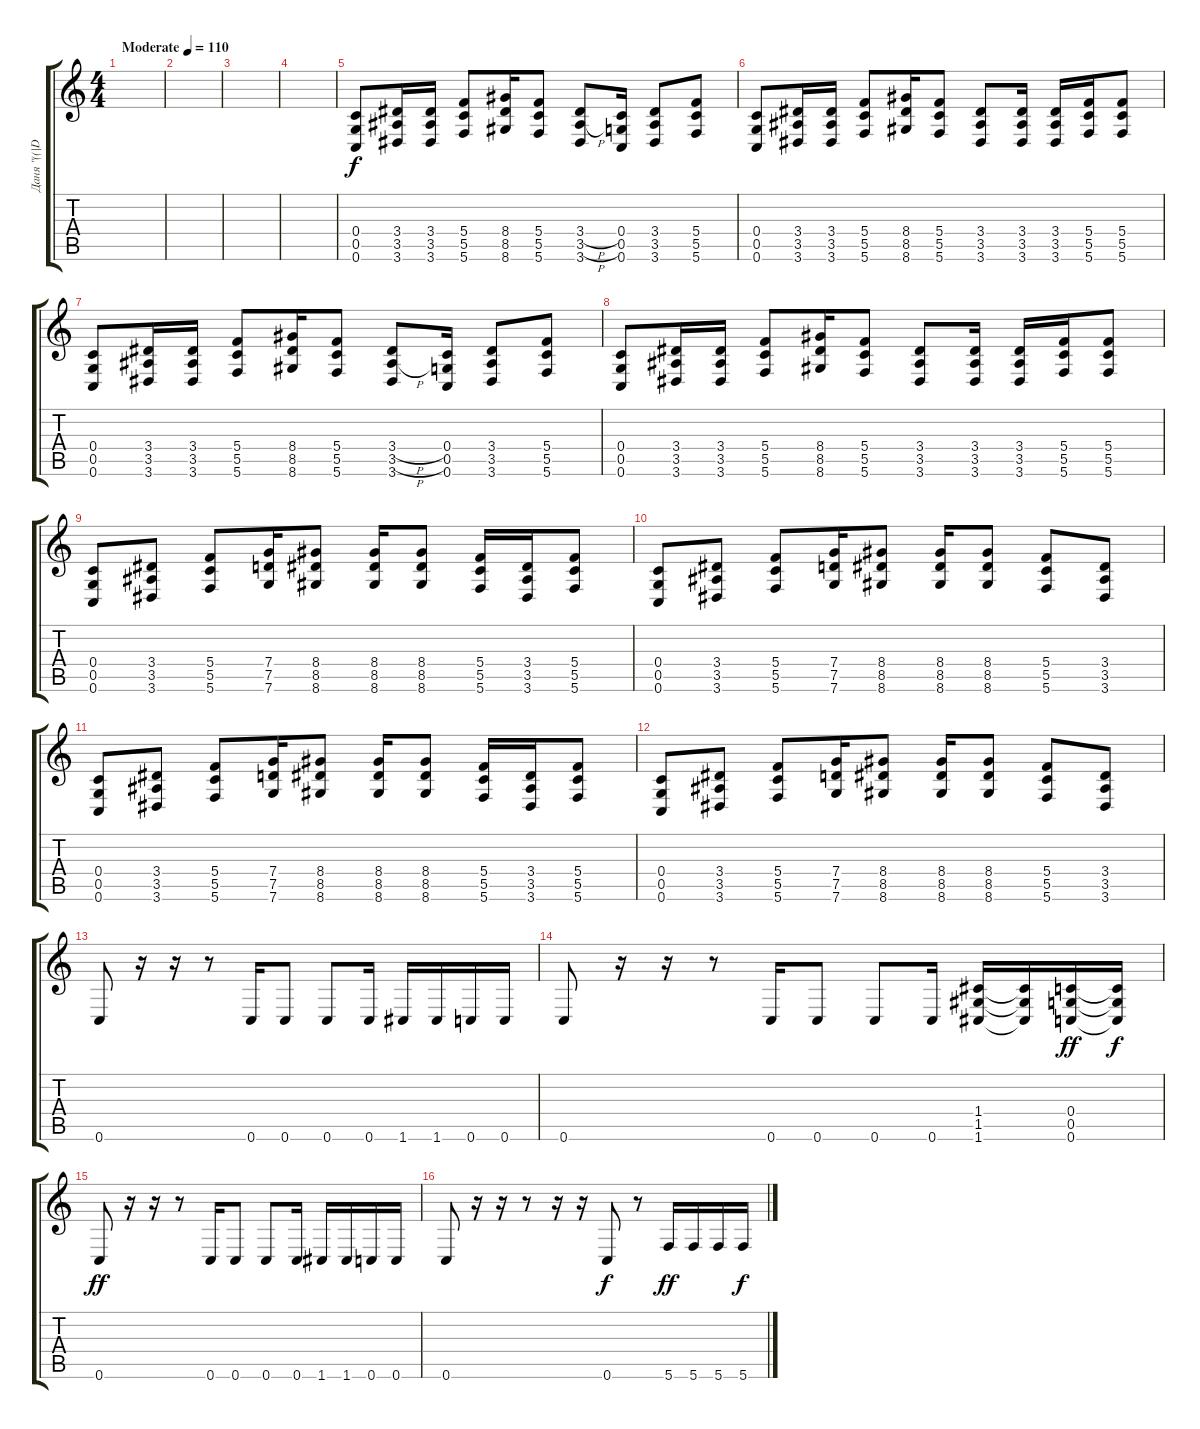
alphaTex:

\track ("Даня \"((|DistortioN|)) \" Туманов" "Даня \"((|D") {instrument distortionguitar}
\staff {score tabs}
\tuning (D4 A3 F3 C3 G2 C2) {hide}
\ts (4 4)
\tempo (110 "Moderate")
\clef g2
\ks c
|
|
|
|
(0.4 0.5 0.6).8 (3.4 3.5 3.6).16 (3.4 3.5 3.6).16 (5.4 5.5 5.6).8 (8.4 8.5 8.6).16 (5.4 5.5 5.6).8 (3.4{h} 3.5{h} 3.6).8 (0.4 0.5 0.6).16 (3.4 3.5 3.6).8 (5.4 5.5 5.6).8 |
(0.4 0.5 0.6).8 (3.4 3.5 3.6).16 (3.4 3.5 3.6).16 (5.4 5.5 5.6).8 (8.4 8.5 8.6).16 (5.4 5.5 5.6).8 (3.4 3.5 3.6).8 (3.4 3.5 3.6).16 (3.4 3.5 3.6).16 (5.4 5.5 5.6).16 (5.4 5.5 5.6).8 |
(0.4 0.5 0.6).8 (3.4 3.5 3.6).16 (3.4 3.5 3.6).16 (5.4 5.5 5.6).8 (8.4 8.5 8.6).16 (5.4 5.5 5.6).8 (3.4{h} 3.5{h} 3.6).8 (0.4 0.5 0.6).16 (3.4 3.5 3.6).8 (5.4 5.5 5.6).8 |
(0.4 0.5 0.6).8 (3.4 3.5 3.6).16 (3.4 3.5 3.6).16 (5.4 5.5 5.6).8 (8.4 8.5 8.6).16 (5.4 5.5 5.6).8 (3.4 3.5 3.6).8 (3.4 3.5 3.6).16 (3.4 3.5 3.6).16 (5.4 5.5 5.6).16 (5.4 5.5 5.6).8 |
(0.4 0.5 0.6).8 (3.4 3.5 3.6).8 (5.4 5.5 5.6).8 (7.4 7.5 7.6).16 (8.4 8.5 8.6).8 (8.4 8.5 8.6).16 (8.4 8.5 8.6).8 (5.4 5.5 5.6).16 (3.4 3.5 3.6).16 (5.4 5.5 5.6).8 |
(0.4 0.5 0.6).8 (3.4 3.5 3.6).8 (5.4 5.5 5.6).8 (7.4 7.5 7.6).16 (8.4 8.5 8.6).8 (8.4 8.5 8.6).16 (8.4 8.5 8.6).8 (5.4 5.5 5.6).8 (3.4 3.5 3.6).8 |
(0.4 0.5 0.6).8 (3.4 3.5 3.6).8 (5.4 5.5 5.6).8 (7.4 7.5 7.6).16 (8.4 8.5 8.6).8 (8.4 8.5 8.6).16 (8.4 8.5 8.6).8 (5.4 5.5 5.6).16 (3.4 3.5 3.6).16 (5.4 5.5 5.6).8 |
(0.4 0.5 0.6).8 (3.4 3.5 3.6).8 (5.4 5.5 5.6).8 (7.4 7.5 7.6).16 (8.4 8.5 8.6).8 (8.4 8.5 8.6).16 (8.4 8.5 8.6).8 (5.4 5.5 5.6).8 (3.4 3.5 3.6).8 |
0.6.8 r.16 r.16 r.8 0.6.16 0.6.8 0.6.8 0.6.16 1.6.16 1.6.16 0.6.16 0.6.16 |
0.6.8 r.16 r.16 r.8 0.6.16 0.6.8 0.6.8 0.6.16 (1.4 1.5 1.6).16 (1.4{t} 1.5{t} 1.6{t}).16{dy f} (0.4 0.5 0.6).16{dy ff} (0.4{t} 0.5{t} 0.6{t}).16{dy f} |
0.6.8{dy ff} r.16 r.16 r.8 0.6.16 0.6.8 0.6.8 0.6.16 1.6.16 1.6.16 0.6.16 0.6.16 |
0.6.8 r.16 r.16 r.8 r.16 r.16 0.6.8{dy f} r.8 5.6.16{dy ff} 5.6.16 5.6.16 5.6.16{dy f}
